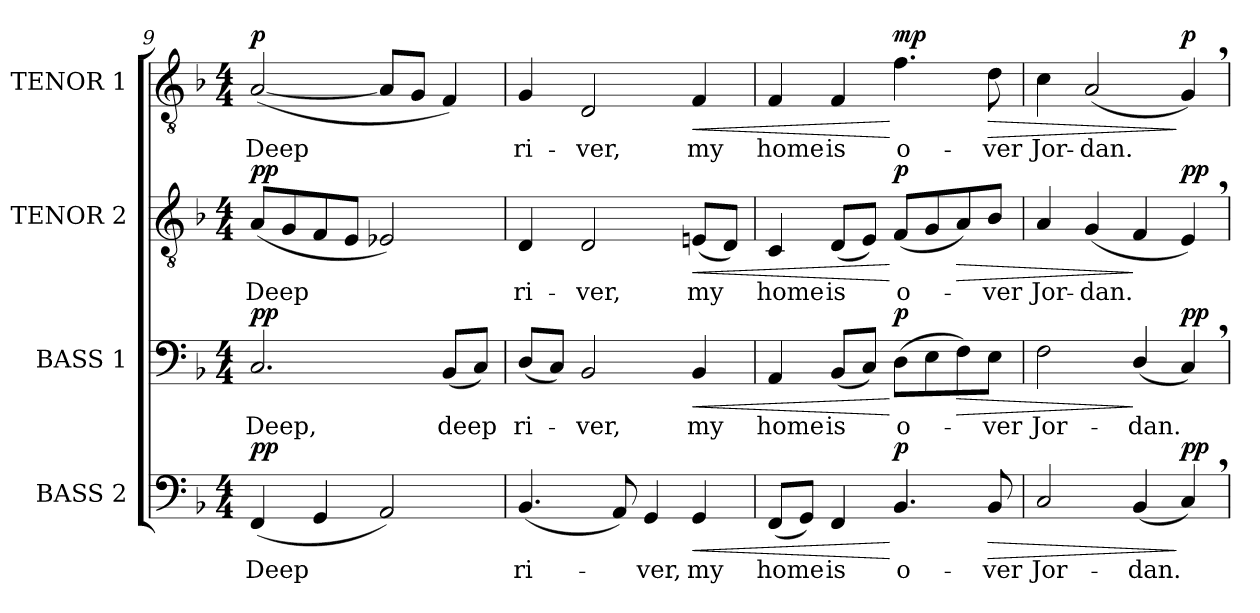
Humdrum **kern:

**kern	**text	**dynam	**kern	**text	**dynam	**kern	**text	**dynam	**kern	**text	**dynam
*part4	*part4	*part4	*part3	*part3	*part3	*part2	*part2	*part2	*part1	*part1	*part1
*staff4	*staff4	*staff4	*staff3	*staff3	*staff3	*staff2	*staff2	*staff2	*staff1	*staff1	*staff1
*I"BASS 2	*	*	*I"BASS 1	*	*	*I"TENOR 2	*	*	*I"TENOR 1	*	*
*I'B. 2	*	*	*I'B. 1	*	*	*I'T. 2	*	*	*I'T. 1	*	*
*clefF4	*	*	*clefF4	*	*	*clefGv2	*	*	*clefGv2	*	*
*	*	*	*	*	*	*ITrd7c12	*	*	*ITrd7c12	*	*
*k[b-]	*	*	*k[b-]	*	*	*k[b-]	*	*	*k[b-]	*	*
*F:	*	*	*F:	*	*	*F:	*	*	*F:	*	*
*M4/4	*	*	*M4/4	*	*	*M4/4	*	*	*M4/4	*	*
=9	=9	=9	=9	=9	=9	=9	=9	=9	=9	=9	=9
!	!LO:LY:b:color=#000000	!	!	!	!	!	!	!	!	!	!
!	!	!	!	!LO:LY:b:color=#000000	!	!	!	!	!	!	!
!	!	!	!	!	!	!	!LO:LY:b:color=#000000	!	!	!	!
!	!	!	!	!	!	!	!	!	!	!LO:LY:b:color=#000000	!
(4FFi/	Deep	pp	2.Ci/	Deep,	pp	(8AAi/L	Deep	pp	([2AAi/	Deep	p
.	.	.	.	.	.	8GGi/	.	.	.	.	.
4GGi/	.	.	.	.	.	8FFi/	.	.	.	.	.
.	.	.	.	.	.	8EEi/J	.	.	.	.	.
2AAi/)	.	.	.	.	.	2EE-Xi/)	.	.	8AAi/L]	.	.
.	.	.	.	.	.	.	.	.	8GGi/J	.	.
!	!	!	!	!LO:LY:b:color=#000000	!	!	!	!	!	!	!
.	.	.	(8BB-i/L	deep	.	.	.	.	4FFi/)	.	.
.	.	.	8Ci/J)	.	.	.	.	.	.	.	.
=10	=10	=10	=10	=10	=10	=10	=10	=10	=10	=10	=10
!	!LO:LY:b:color=#000000	!	!	!	!	!	!	!	!	!	!
!	!	!	!	!LO:LY:b:color=#000000	!	!	!	!	!	!	!
!	!	!	!	!	!	!	!LO:LY:b:color=#000000	!	!	!	!
!	!	!	!	!	!	!	!	!	!	!LO:LY:b:color=#000000	!
(4.BB-i/	ri-	.	(8Di/L	ri-	.	4DDi/	ri-	.	4GGi/	ri-	.
.	.	.	8Ci/J)	.	.	.	.	.	.	.	.
!	!	!	!	!LO:LY:b:color=#000000	!	!	!	!	!	!	!
!	!	!	!	!	!	!	!LO:LY:b:color=#000000	!	!	!	!
!	!	!	!	!	!	!	!	!	!	!LO:LY:b:color=#000000	!
.	.	.	2BB-i/	-ver,	.	2DDi/	-ver,	.	2DDi/	-ver,	.
8AAi/)	.	.	.	.	.	.	.	.	.	.	.
!	!LO:LY:b:color=#000000	!	!	!	!	!	!	!	!	!	!
4GGi/	-ver,	.	.	.	.	.	.	.	.	.	.
!	!LO:LY:b:color=#000000	!LO:HP:b	!	!	!	!	!	!	!	!	!
!	!	!	!	!LO:LY:b:color=#000000	!LO:HP:b	!	!	!	!	!	!
!	!	!	!	!	!	!	!LO:LY:b:color=#000000	!LO:HP:b	!	!	!
!	!	!	!	!	!	!	!	!	!	!LO:LY:b:color=#000000	!LO:HP:b
4GGi/	my	<	4BB-i/	my	<	(8EEni/L	my	<	4FFi/	my	<
.	.	.	.	.	.	8DDi/J)	.	.	.	.	.
=11	=11	=11	=11	=11	=11	=11	=11	=11	=11	=11	=11
!	!LO:LY:b:color=#000000	!	!	!	!	!	!	!	!	!	!
!	!	!	!	!LO:LY:b:color=#000000	!	!	!	!	!	!	!
!	!	!	!	!	!	!	!LO:LY:b:color=#000000	!	!	!	!
!	!	!	!	!	!	!	!	!	!	!LO:LY:b:color=#000000	!
(8FFi/L	home	.	4AAi/	home	.	4CCi/	home	.	4FFi/	home	.
8GGi/J)	.	.	.	.	.	.	.	.	.	.	.
!	!LO:LY:b:color=#000000	!	!	!	!	!	!	!	!	!	!
!	!	!	!	!LO:LY:b:color=#000000	!	!	!	!	!	!	!
!	!	!	!	!	!	!	!LO:LY:b:color=#000000	!	!	!	!
!	!	!	!	!	!	!	!	!	!	!LO:LY:b:color=#000000	!
4FFi/	is	.	(8BB-i/L	is	.	(8DDi/L	is	.	4FFi/	is	.
.	.	.	8Ci/J)	.	.	8EEi/J)	.	.	.	.	.
!	!LO:LY:b:color=#000000	!	!	!	!	!	!	!	!	!	!
!	!	!	!	!LO:LY:b:color=#000000	!	!	!	!	!	!	!
!	!	!	!	!	!	!	!LO:LY:b:color=#000000	!	!	!	!
!	!	!	!	!	!	!	!	!	!	!LO:LY:b:color=#000000	!
4.BB-i/	o-	[ p	(8Di\L	o-	[ p	(8FFi/L	o-	[ p	4.Fi\	o-	[ mp
.	.	.	8Ei\	.	.	8GGi/	.	.	.	.	.
!	!	!	!	!	!LO:HP:b	!	!	!LO:HP:b	!	!	!
.	.	.	8Fi\)	.	>	8AAi/)	.	>	.	.	.
!	!LO:LY:b:color=#000000	!LO:HP:b	!	!	!	!	!	!	!	!	!
!	!	!	!	!LO:LY:b:color=#000000	!	!	!	!	!	!	!
!	!	!	!	!	!	!	!LO:LY:b:color=#000000	!	!	!	!
!	!	!	!	!	!	!	!	!	!	!LO:LY:b:color=#000000	!LO:HP:b
8BB-i/	-ver	>	8Ei\J	-ver	.	8BB-i/J	-ver	.	8Di\	-ver	>
!!LO:LB:g=z
=12	=12	=12	=12	=12	=12	=12	=12	=12	=12	=12	=12
!	!LO:LY:b:color=#000000	!	!	!	!	!	!	!	!	!	!
!	!	!	!	!LO:LY:b:color=#000000	!	!	!	!	!	!	!
!	!	!	!	!	!	!	!LO:LY:b:color=#000000	!	!	!	!
!	!	!	!	!	!	!	!	!	!	!LO:LY:b:color=#000000	!
2Ci/	Jor-	.	2Fi\	Jor-	.	4AAi/	Jor-	.	4Ci\	Jor-	.
!	!	!	!	!	!	!	!LO:LY:b:color=#000000	!	!	!	!
!	!	!	!	!	!	!	!	!	!	!LO:LY:b:color=#000000	!
.	.	.	.	.	.	(4GGi/	-dan.	.	(2AAi/	-dan.	.
!	!LO:LY:b:color=#000000	!	!	!	!	!	!	!	!	!	!
!	!	!	!	!LO:LY:b:color=#000000	!	!	!	!	!	!	!
(4BB-i/	-dan.	.	(4Di/	-dan.	]	4FFi/	.	]	.	.	.
4C,i/)	.	] pp	4C,i/)	.	pp	4EE,i/)	.	pp	4GG,i/)	.	] p
=	=	=	=	=	=	=	=	=	=	=	=
*-	*-	*-	*-	*-	*-	*-	*-	*-	*-	*-	*-
